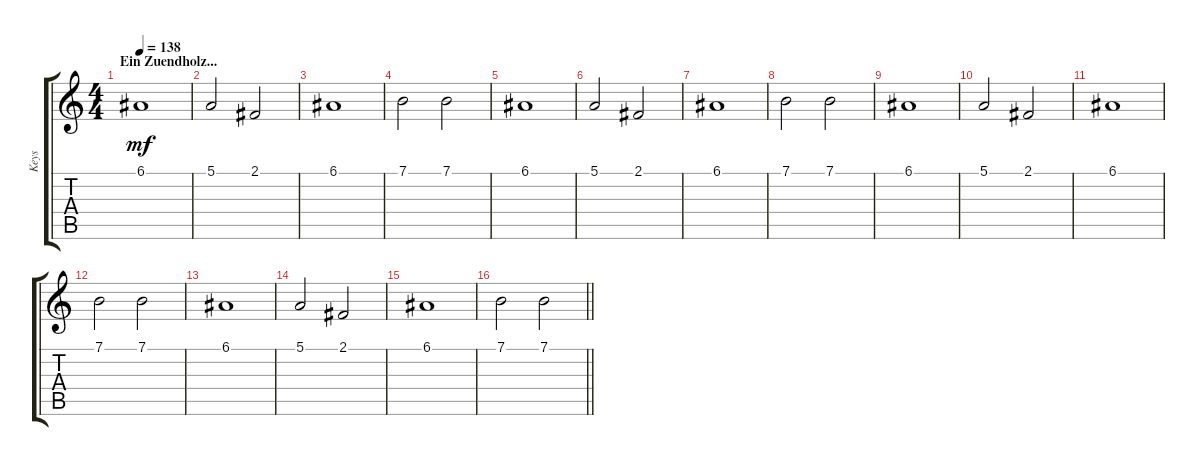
\track ("Keys" "Keys") {instrument stringensemble1}
\staff {score tabs}
\tuning (E4 B3 G3 D3 A2 E2) {hide}
\ts (4 4)
\section ("" "Ein Zuendholz...")
\tempo 138
\clef g2
\ks c
6.1.1{dy mf} |
5.1.2 2.1.2 |
6.1.1 |
7.1.2 7.1.2 |
6.1.1 |
5.1.2 2.1.2 |
6.1.1 |
7.1.2 7.1.2 |
6.1.1 |
5.1.2 2.1.2 |
6.1.1 |
7.1.2 7.1.2 |
6.1.1 |
5.1.2 2.1.2 |
6.1.1 |
\barLineRight lightlight
7.1.2 7.1.2
